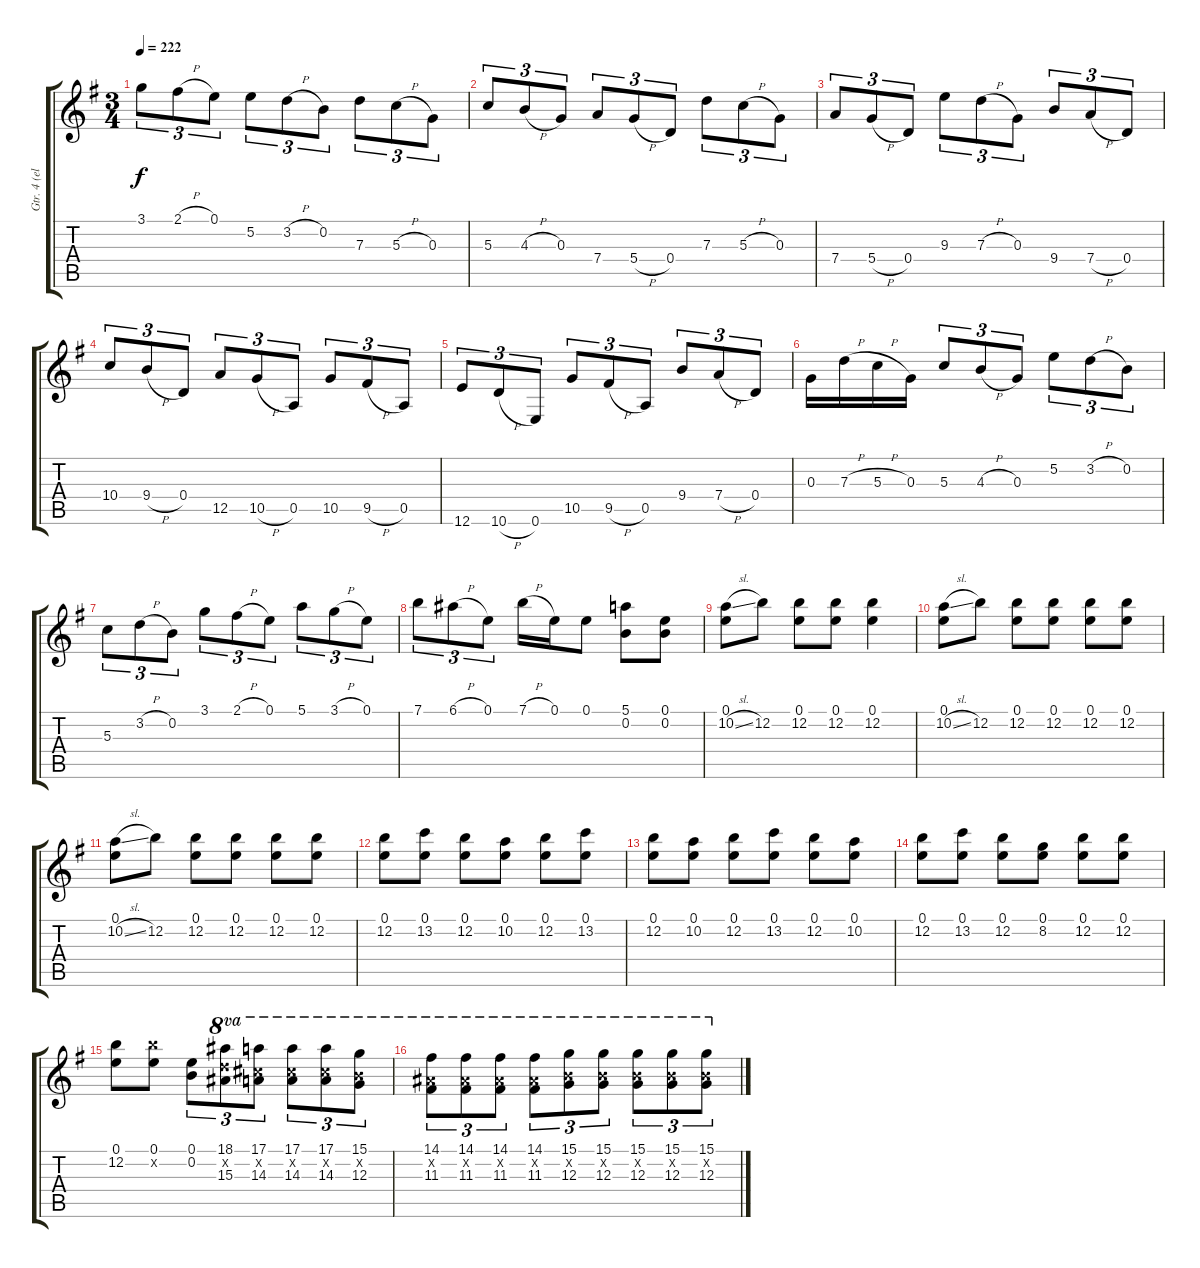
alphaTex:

\track ("Gtr. 4 (elec.)" "Gtr. 4 (el") {instrument distortionguitar}
\staff {score tabs}
\tuning (E4 B3 G3 D3 A2 E2) {hide}
\ts (3 4)
\tempo 222
\clef g2
\ks g
3.1.8{tu (3 2) dy f} 2.1{h}.8{tu (3 2)} 0.1.8{tu (3 2)} 5.2.8{tu (3 2)} 3.2{h}.8{tu (3 2)} 0.2.8{tu (3 2)} 7.3.8{tu (3 2)} 5.3{h}.8{tu (3 2)} 0.3.8{tu (3 2)} |
5.3.8{tu (3 2)} 4.3{h}.8{tu (3 2)} 0.3.8{tu (3 2)} 7.4.8{tu (3 2)} 5.4{h}.8{tu (3 2)} 0.4.8{tu (3 2)} 7.3.8{tu (3 2)} 5.3{h}.8{tu (3 2)} 0.3.8{tu (3 2)} |
7.4.8{tu (3 2)} 5.4{h}.8{tu (3 2)} 0.4.8{tu (3 2)} 9.3.8{tu (3 2)} 7.3{h}.8{tu (3 2)} 0.3.8{tu (3 2)} 9.4.8{tu (3 2)} 7.4{h}.8{tu (3 2)} 0.4.8{tu (3 2)} |
10.4.8{tu (3 2)} 9.4{h}.8{tu (3 2)} 0.4.8{tu (3 2)} 12.5.8{tu (3 2)} 10.5{h}.8{tu (3 2)} 0.5.8{tu (3 2)} 10.5.8{tu (3 2)} 9.5{h}.8{tu (3 2)} 0.5.8{tu (3 2)} |
12.6.8{tu (3 2)} 10.6{h}.8{tu (3 2)} 0.6.8{tu (3 2)} 10.5.8{tu (3 2)} 9.5{h}.8{tu (3 2)} 0.5.8{tu (3 2)} 9.4.8{tu (3 2)} 7.4{h}.8{tu (3 2)} 0.4.8{tu (3 2)} |
0.3.16 7.3{h}.16 5.3{h}.16 0.3.16 5.3.8{tu (3 2)} 4.3{h}.8{tu (3 2)} 0.3.8{tu (3 2)} 5.2.8{tu (3 2)} 3.2{h}.8{tu (3 2)} 0.2.8{tu (3 2)} |
5.3.8{tu (3 2)} 3.2{h}.8{tu (3 2)} 0.2.8{tu (3 2)} 3.1.8{tu (3 2)} 2.1{h}.8{tu (3 2)} 0.1.8{tu (3 2)} 5.1.8{tu (3 2)} 3.1{h}.8{tu (3 2)} 0.1.8{tu (3 2)} |
7.1.8{tu (3 2)} 6.1{h}.8{tu (3 2)} 0.1.8{tu (3 2)} 7.1{h}.16 0.1.16 0.1.8 (5.1 0.2).8 (0.1 0.2).8 |
(0.1 10.2{sl}).8 12.2.8 (0.1 12.2).8 (0.1 12.2).8 (0.1 12.2).4 |
(0.1 10.2{sl}).8 12.2.8 (0.1 12.2).8 (0.1 12.2).8 (0.1 12.2).8 (0.1 12.2).8 |
(0.1 10.2{sl}).8 12.2.8 (0.1 12.2).8 (0.1 12.2).8 (0.1 12.2).8 (0.1 12.2).8 |
(0.1 12.2).8 (0.1 13.2).8 (0.1 12.2).8 (0.1 10.2).8 (0.1 12.2).8 (0.1 13.2).8 |
(0.1 12.2).8 (0.1 10.2).8 (0.1 12.2).8 (0.1 13.2).8 (0.1 12.2).8 (0.1 10.2).8 |
(0.1 12.2).8 (0.1 13.2).8 (0.1 12.2).8 (0.1 8.2).8 (0.1 12.2).8 (0.1 12.2).8 |
(0.1 12.2).8 (0.1 12.2{x}).8 (0.1 0.2).8{tu (3 2)} (18.1 15.2{x} 15.3).8{tu (3 2) ot 8va} (17.1 14.2{x} 14.3).8{tu (3 2) ot 8va} (17.1 14.2{x} 14.3).8{tu (3 2) ot 8va} (17.1 14.2{x} 14.3).8{tu (3 2) ot 8va} (15.1 12.2{x} 12.3).8{tu (3 2) ot 8va} |
(14.1 11.2{x} 11.3).8{tu (3 2) ot 8va} (14.1 11.2{x} 11.3).8{tu (3 2) ot 8va} (14.1 11.2{x} 11.3).8{tu (3 2) ot 8va} (14.1 11.2{x} 11.3).8{tu (3 2) ot 8va} (15.1 12.2{x} 12.3).8{tu (3 2) ot 8va} (15.1 12.2{x} 12.3).8{tu (3 2) ot 8va} (15.1 12.2{x} 12.3).8{tu (3 2) ot 8va} (15.1 12.2{x} 12.3).8{tu (3 2) ot 8va} (15.1 12.2{x} 12.3).8{tu (3 2) ot 8va}
